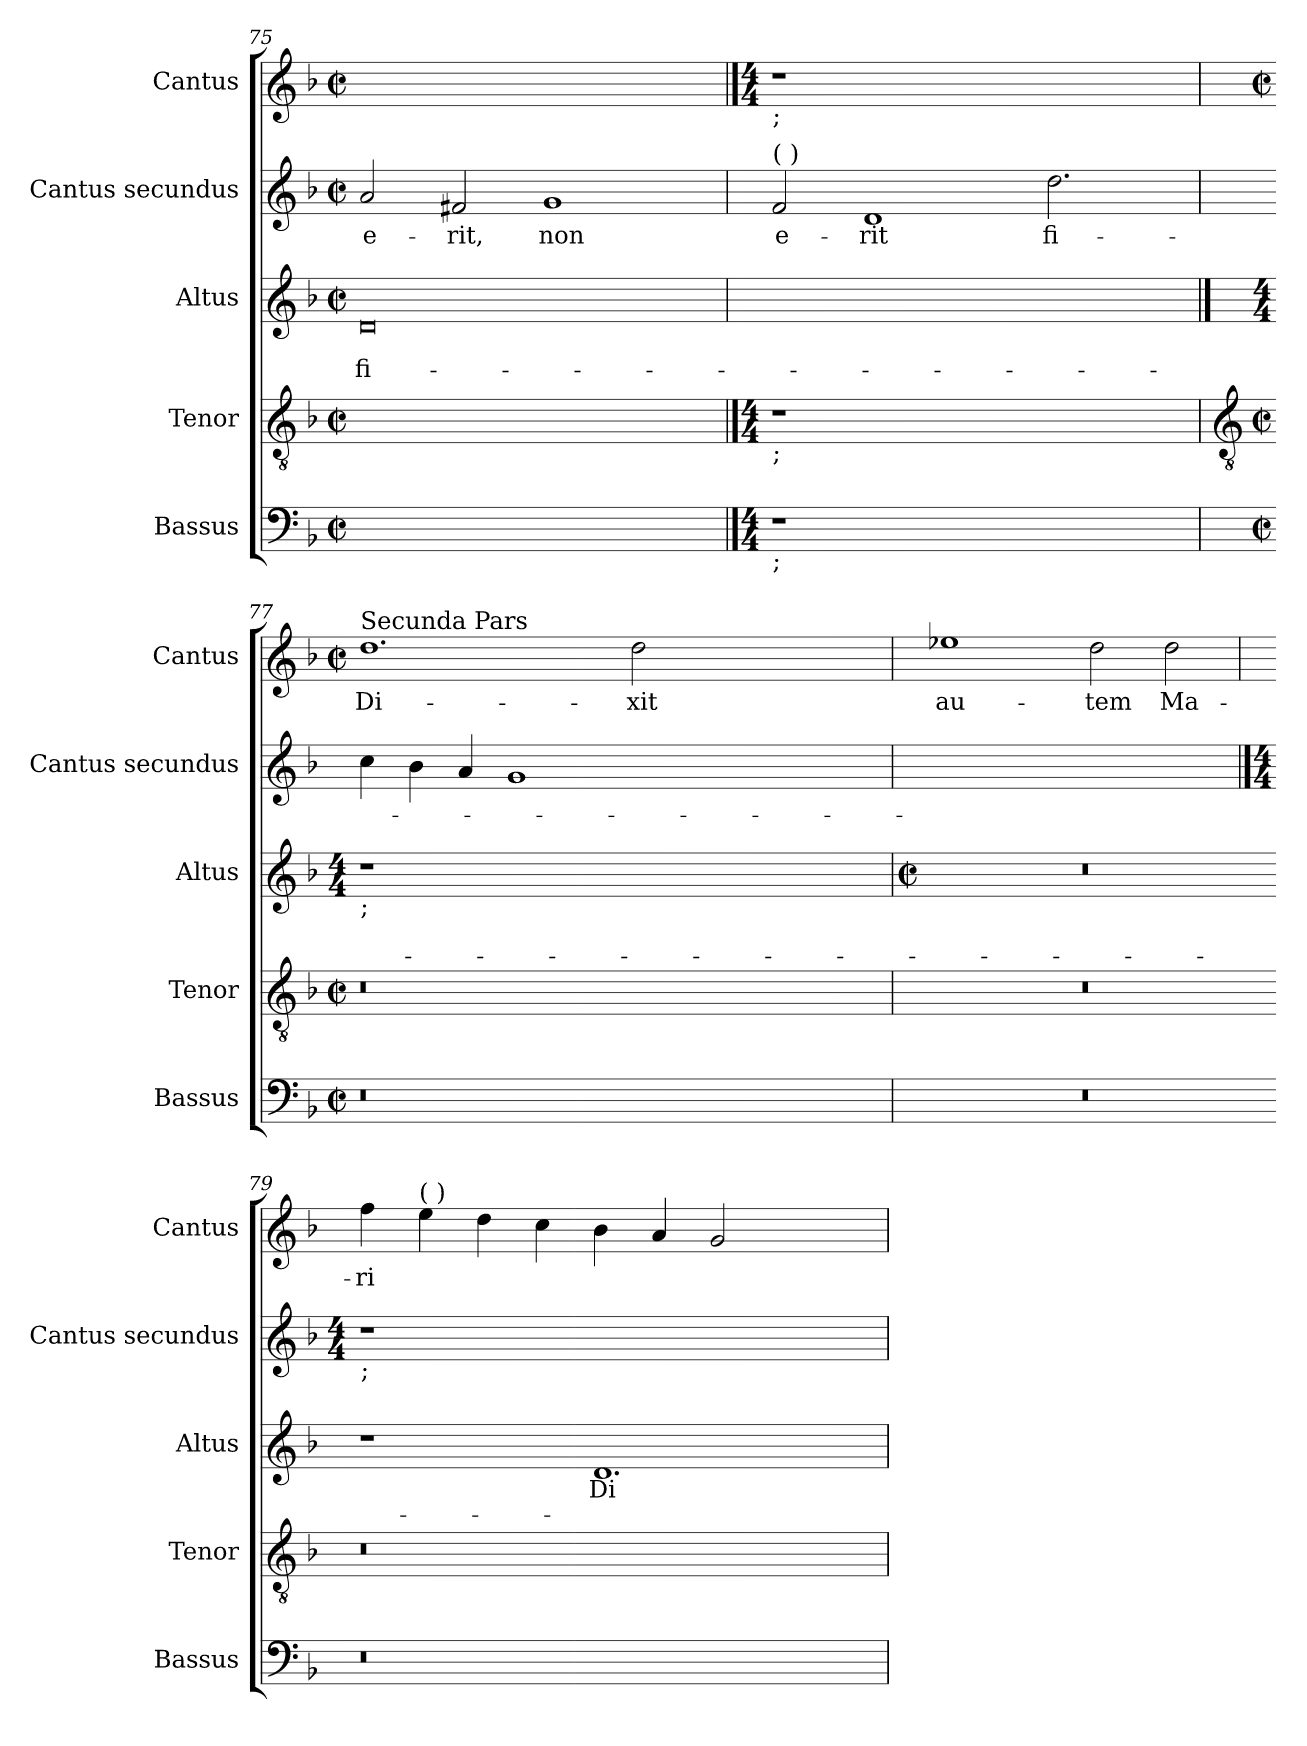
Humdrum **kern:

**kern	**text	**text	**kern	**text	**kern	**text	**text	**kern	**text	**kern	**text
*part5	*part5	*part5	*part4	*part4	*part3	*part3	*part3	*part2	*part2	*part1	*part1
*staff5	*staff5	*staff5	*staff4	*staff4	*staff3	*staff3	*staff3	*staff2	*staff2	*staff1	*staff1
*I"Bassus	*	*	*I"Tenor	*	*I"Altus	*	*	*I"Cantus secundus	*	*I"Cantus	*
*I'Bassus	*	*	*I'Tenor	*	*I'Altus	*	*	*I'Cantus secundus	*	*I'Cantus	*
*clefF4	*	*	*clefGv2	*	*clefG2	*	*	*clefG2	*	*clefG2	*
*k[b-]	*	*	*k[b-]	*	*k[b-]	*	*	*k[b-]	*	*k[b-]	*
*F:	*	*	*F:	*	*F:	*	*	*F:	*	*F:	*
*M4/2	*	*	*M4/2	*	*M4/2	*	*	*M4/2	*	*M4/2	*
*met(c|)	*	*	*met(c|)	*	*met(c|)	*	*	*met(c|)	*	*met(c|)	*
=75	=75	=75	=75	=75	=75	=75	=75	=75	=75	=75	=75
!	!	!LO:LY:b	!	!LO:LY:b	!	!	!LO:LY:b	!	!LO:LY:b	!	!LO:LY:b
[1.Dyy	.	-nis,	[1.Ayy	-nis,	0d	.	fi-	2a	e-	[1.ayy	nis.
!	!	!	!	!	!	!	!	!	!LO:LY:b	!	!
.	.	.	.	.	.	.	.	2f#X	-rit,	.	.
!	!	!	!	!	!	!	!	!	!LO:LY:b	!	!
.	.	.	.	.	.	.	.	1g	non	.	.
2Dyy]	.	.	2Ayy]	.	.	.	.	.	.	2ayy]	.
!!LO:LB:g=z
==76	==76	==76	==76	==76	=76	==76	==76	=76	==76	==76	==76
*M4/4	*	*	*M4/4	*	*	*	*	*	*	*M4/4	*
!	!	!	!	!	!	!	!	!	!	!LO:TX:b:t=;	!
!	!	!	!	!	!	!	!	!LO:TX:a:t=(  )	!	!	!
!	!	!	!LO:TX:b:t=;	!	!	!	!	!	!	!	!
!LO:TX:b:t=;	!	!	!	!	!	!	!	!	!	!	!
!	!	!	!	!	!	!	!LO:LY:b	!	!LO:LY:b	!	!
1r	.	.	1r	.	1dyy	.	-nis.	2f	e-	1r	.
!	!	!	!	!	!	!	!	!	!LO:LY:b	!	!
.	.	.	.	.	.	.	.	1d	-rit	.	.
1ryy	.	.	1ryy	.	1ryy	.	.	.	.	1ryy	.
!	!	!	!	!	!	!	!	!	!LO:LY:b	!	!
.	.	.	.	.	.	.	.	2.dd	fi-	.	.
4ryy	.	.	4ryy	.	4ryy	.	.	.	.	4ryy	.
!!LO:LB:g=z
=77	=77	=77	=77	=77	==77	=77	=77	=77	=77	=77	=77
*	*	*	*clefGv2	*	*	*	*	*	*	*	*
*M4/2	*	*	*M4/2	*	*M4/4	*	*	*	*	*M4/2	*
*met(c|)	*	*	*met(c|)	*	*	*	*	*	*	*met(c|)	*
!	!	!	!	!	!	!	!	!	!	!LO:TX:a:t=Secunda Pars	!
!	!	!	!	!	!LO:TX:b:t=;	!	!	!	!	!	!
!	!	!	!	!	!	!	!	!	!	!	!LO:LY:b
0r	.	.	0r	.	1r	.	.	4cc	.	1.dd	Di-
.	.	.	.	.	.	.	.	4b-	.	.	.
.	.	.	.	.	.	.	.	4a	.	.	.
.	.	.	.	.	.	.	.	1g	.	.	.
.	.	.	.	.	0ryy	.	.	.	.	.	.
!	!	!	!	!	!	!	!	!	!	!	!LO:LY:b
.	.	.	.	.	.	.	.	.	.	2dd	-xit
!	!	!	!	!	!	!	!	!	!LO:LY:b	!	!
.	.	.	.	.	.	.	.	[1.f#Xyy	-nis.	.	.
1ryy	.	.	1ryy	.	.	.	.	.	.	1ryy	.
4ryy	.	.	4ryy	.	4ryy	.	.	.	.	4ryy	.
!!LO:LB:g=z
=78	=78	=78	=78	=78	=78	=78	=78	=78	=78	=78	=78
*	*	*	*	*	*M4/2	*	*	*	*	*	*
*	*	*	*	*	*met(c|)	*	*	*	*	*	*
!	!	!	!	!	!	!	!	!	!	!	!LO:LY:b
0r	.	.	0r	.	0r	.	.	2f#yy]	.	1ee-X	au-
.	.	.	.	.	.	.	.	1.ryy	.	.	.
!	!	!	!	!	!	!	!	!	!	!	!LO:LY:b
.	.	.	.	.	.	.	.	.	.	2dd	-tem
!	!	!	!	!	!	!	!	!	!	!	!LO:LY:b
.	.	.	.	.	.	.	.	.	.	2dd	Ma-
!!LO:LB:g=z
=79	=79	=79	=79	=79	=79	=79	=79	==79	=79	=79	=79
*	*	*	*	*	*	*	*	*M4/4	*	*	*
!	!	!	!	!	!	!	!	!LO:TX:b:t=;	!	!	!
!	!	!	!	!	!	!	!	!	!	!	!LO:LY:b
0r	.	.	0r	.	1r	.	.	1r	.	4ff	-ri
!	!	!	!	!	!	!	!	!	!	!LO:TX:a:t=(  )	!
.	.	.	.	.	.	.	.	.	.	4ee	.
.	.	.	.	.	.	.	.	.	.	4dd	.
.	.	.	.	.	.	.	.	.	.	4cc	.
!	!	!	!	!	!	!LO:LY:b	!	!	!	!	!
.	.	.	.	.	1.d	Di-	.	1.ryy	.	4b-	.
.	.	.	.	.	.	.	.	.	.	4a	.
.	.	.	.	.	.	.	.	.	.	2g	.
2ryy	.	.	2ryy	.	.	.	.	.	.	2ryy	.
=	=	=	=	=	=	=	=	=	=	=	=
*-	*-	*-	*-	*-	*-	*-	*-	*-	*-	*-	*-
